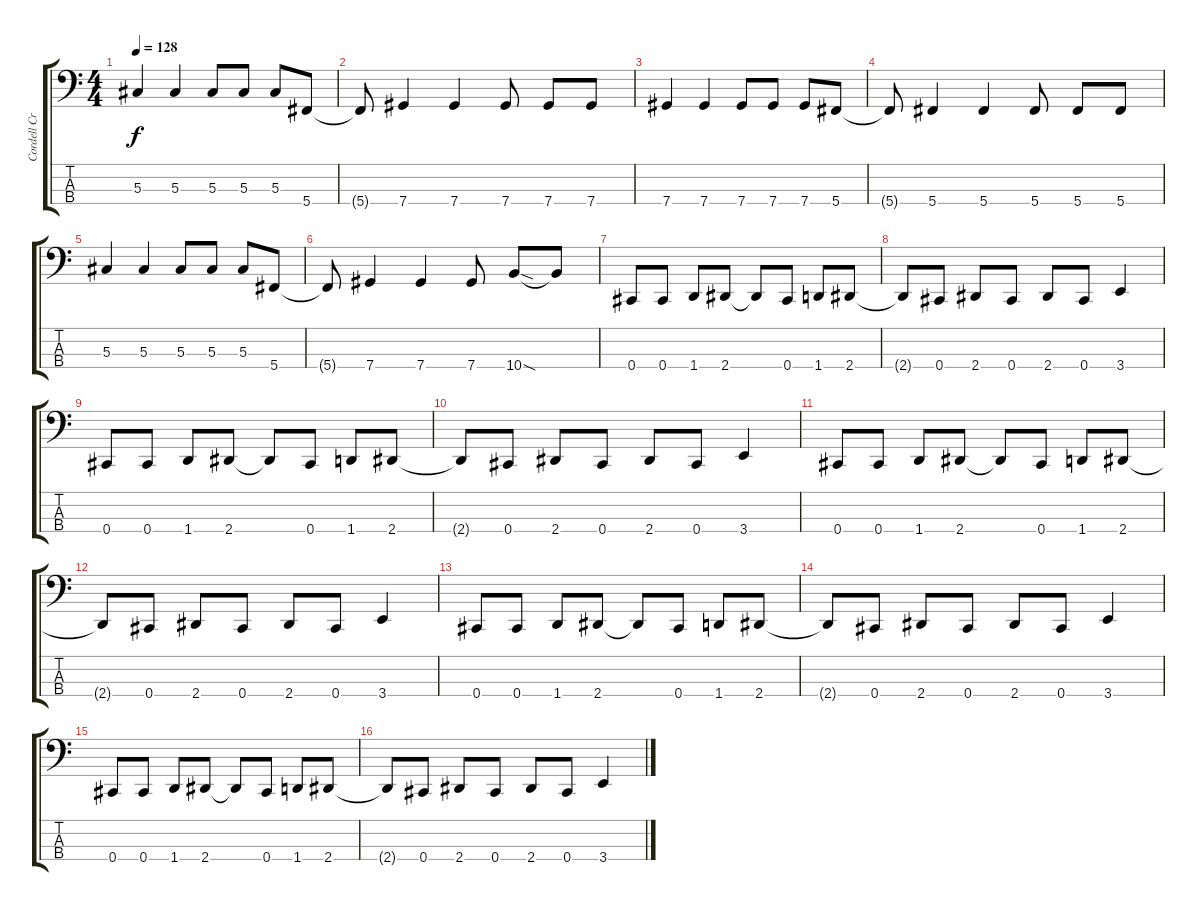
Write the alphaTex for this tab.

\track ("Cordell Crockett (bass)" "Cordell Cr") {instrument acousticguitarsteel}
\staff {score tabs}
\tuning (Gb2 Db2 Ab1 Db1) {hide}
\ts (4 4)
\tempo 128
\clef f4
\ks c
5.3.4{dy f} 5.3.4 5.3.8 5.3.8 5.3.8 5.4.8 |
5.4{t}.8 7.4.4 7.4.4 7.4.8 7.4.8 7.4.8 |
7.4.4 7.4.4 7.4.8 7.4.8 7.4.8 5.4.8 |
5.4{t}.8 5.4.4 5.4.4 5.4.8 5.4.8 5.4.8 |
5.3.4 5.3.4 5.3.8 5.3.8 5.3.8 5.4.8 |
5.4{t}.8 7.4.4 7.4.4 7.4.8 10.4{sod}.8 10.4{t}.8 |
0.4.8{instrument slapbass2} 0.4.8 1.4.8 2.4.8 2.4{t}.8 0.4.8 1.4.8 2.4.8 |
2.4{t}.8 0.4.8 2.4.8 0.4.8 2.4.8 0.4.8 3.4.4 |
0.4.8 0.4.8 1.4.8 2.4.8 2.4{t}.8 0.4.8 1.4.8 2.4.8 |
2.4{t}.8 0.4.8 2.4.8 0.4.8 2.4.8 0.4.8 3.4.4 |
0.4.8{instrument acousticguitarsteel} 0.4.8 1.4.8 2.4.8 2.4{t}.8 0.4.8 1.4.8 2.4.8 |
2.4{t}.8 0.4.8 2.4.8 0.4.8 2.4.8 0.4.8 3.4.4 |
0.4.8 0.4.8 1.4.8 2.4.8 2.4{t}.8 0.4.8 1.4.8 2.4.8 |
2.4{t}.8 0.4.8 2.4.8 0.4.8 2.4.8 0.4.8 3.4.4 |
0.4.8 0.4.8 1.4.8 2.4.8 2.4{t}.8 0.4.8 1.4.8 2.4.8 |
2.4{t}.8 0.4.8 2.4.8 0.4.8 2.4.8 0.4.8 3.4.4
